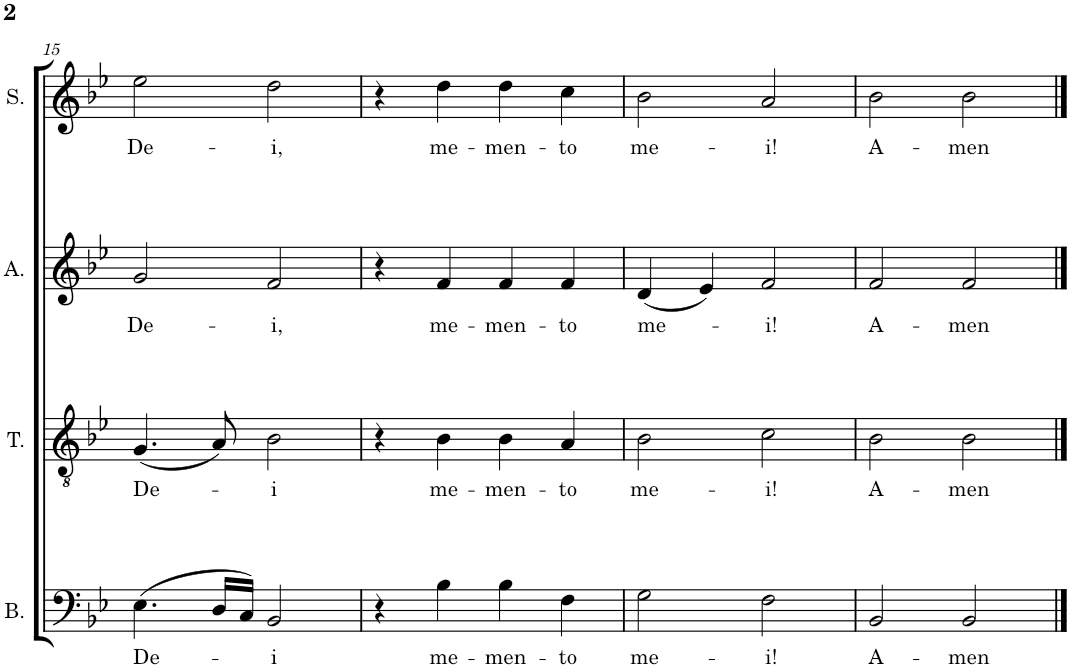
**kern	**text	**kern	**text	**kern	**text	**kern	**text
*part4	*part4	*part3	*part3	*part2	*part2	*part1	*part1
*staff4	*staff4	*staff3	*staff3	*staff2	*staff2	*staff1	*staff1
*I"Bass	*	*I"Tenor	*	*I"Alto	*	*I"Soprano	*
*I'B.	*	*I'T.	*	*I'A.	*	*I'S.	*
!!LO:PB:g=z
*clefF4	*	*clefGv2	*	*clefG2	*	*clefG2	*
*k[b-e-]	*	*k[b-e-]	*	*k[b-e-]	*	*k[b-e-]	*
*M4/4	*	*M4/4	*	*M4/4	*	*M4/4	*
=15	=15	=15	=15	=15	=15	=15	=15
!	!LO:LY:b	!	!LO:LY:b	!	!LO:LY:b	!	!LO:LY:b
(4.E-\	De-	(4.G/	De-	2g/	De-	2ee-\	De-
16D/LL	.	8A/)	.	.	.	.	.
16C/JJ)	.	.	.	.	.	.	.
!	!LO:LY:b	!	!LO:LY:b	!	!LO:LY:b	!	!LO:LY:b
2BB-/	-i	2B-\	-i	2f/	-i,	2dd\	-i,
=16	=16	=16	=16	=16	=16	=16	=16
4r	.	4r	.	4r	.	4r	.
!	!LO:LY:b	!	!LO:LY:b	!	!LO:LY:b	!	!LO:LY:b
4B-\	me-	4B-\	me-	4f/	me-	4dd\	me-
!	!LO:LY:b	!	!LO:LY:b	!	!LO:LY:b	!	!LO:LY:b
4B-\	-men-	4B-\	-men-	4f/	-men-	4dd\	-men-
!	!LO:LY:b	!	!LO:LY:b	!	!LO:LY:b	!	!LO:LY:b
4F\	-to	4A/	-to	4f/	-to	4cc\	-to
=17	=17	=17	=17	=17	=17	=17	=17
!	!LO:LY:b	!	!LO:LY:b	!	!LO:LY:b	!	!LO:LY:b
2G\	me-	2B-\	me-	(4d/	me-	2b-\	me-
.	.	.	.	4e-/)	.	.	.
!	!LO:LY:b	!	!LO:LY:b	!	!LO:LY:b	!	!LO:LY:b
2F\	i!	2c\	i!	2f/	-i!	2a/	-i!
=18	=18	=18	=18	=18	=18	=18	=18
!	!LO:LY:b	!	!LO:LY:b	!	!LO:LY:b	!	!LO:LY:b
2BB-/	-A-	2B-\	-A-	2f/	A-	2b-\	A-
!	!LO:LY:b	!	!LO:LY:b	!	!LO:LY:b	!	!LO:LY:b
2BB-/	-men	2B-\	-men	2f/	-men	2b-\	-men
==	==	==	==	==	==	==	==
*-	*-	*-	*-	*-	*-	*-	*-
